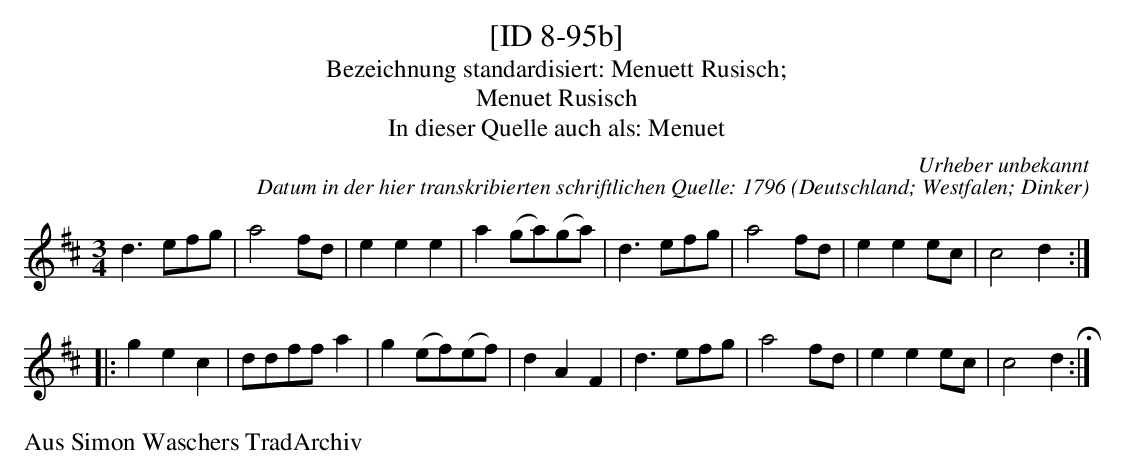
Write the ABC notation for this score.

X:1
T:[ID 8-95b]
T:Bezeichnung standardisiert: Menuett Rusisch;
T:Menuet Rusisch
T:In dieser Quelle auch als: Menuet
C:Urheber unbekannt
C:Datum in der hier transkribierten schriftlichen Quelle: 1796
O:Deutschland; Westfalen; Dinker
L:1/8
M:3/4
K:D
d3efg | a4fd | e2e2e2 | a2(ga)(ga) | d3efg | a4fd | e2e2ec | c4d2 ::
g2e2c2 | ddffa2 | g2(ef)(ef) | d2A2F2 | d3 efg | a4fd | e2e2ec | c4d2 H:|
